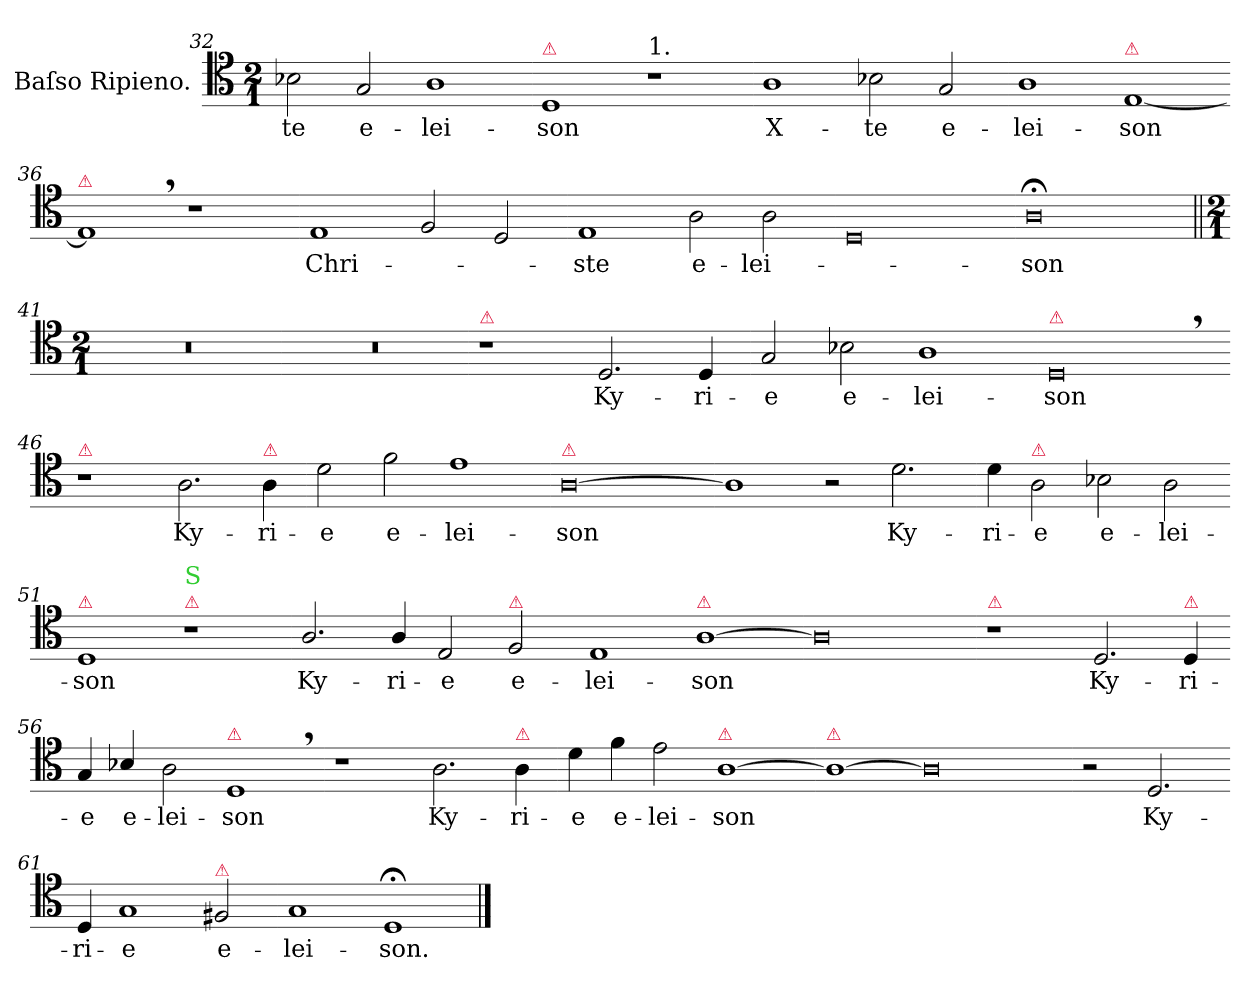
**kern	**text
*part1	*part1
*staff1	*staff1
*I"Baſso Ripieno.	*
*clefC4	*
*k[]	*
*M2/1	*
=32	=32
2B-X\	-te
2G/	e-
1A	-lei-
=33-	=33-
!LO:TX:a:color=crimson:t=⚠	!
1D	-son
!LO:TX:a:t=1.	!
1r	.
=34-	=34-
!	!LO:LY:i
1A	X-
!	!LO:LY:i
2B-X\	-te
!	!LO:LY:i
2G/	e-
=35-	=35-
!	!LO:LY:i
1A	-lei-
!LO:TX:a:color=crimson:t=⚠	!
!	!LO:LY:i
[1E	-son
=36-	=36-
!LO:TX:a:color=crimson:t=⚠	!
1E,<]	.
1r	.
=37-	=37-
1E	Chri-
2F/	.
2D/	.
=38-	=38-
1E	-ste
2A\	e-
2A\	-lei-
=39-	=39-
0D	.
=40-	=40-
0A;<	-son
=41||	=41||
*M2/1	*
0r	.
=42-	=42-
0r	.
=43-	=43-
!LO:TX:a:color=crimson:t=⚠	!
1r	.
2.D/	Ky-
4D/	-ri-
=44-	=44-
2G/	-e
2B-X\	e-
1A	-lei-
=45-	=45-
!LO:TX:a:color=crimson:t=⚠	!
0D,<	-son
=46-	=46-
!LO:TX:a:color=crimson:t=⚠	!
1r	.
!	!LO:LY:i
2.A\	Ky-
!LO:TX:a:color=crimson:t=⚠	!
!	!LO:LY:i
4A\	-ri-
=47-	=47-
!	!LO:LY:i
2d\	-e
!	!LO:LY:i
2f\	e-
!	!LO:LY:i
1e	-lei-
=48-	=48-
!LO:TX:a:color=crimson:t=⚠	!
!	!LO:LY:i
[0A	-son
=49-	=49-
1A]	.
2r	.
2.d\	Ky-
=50-	=50-
4d\	-ri-
!LO:TX:a:color=crimson:t=⚠	!
2A\	-e
2B-X\	e-
2A\	-lei-
=51-	=51-
!LO:TX:a:color=crimson:t=⚠	!
1D	-son
!LO:TX:a:color=crimson:t=⚠	!
!LO:TX:a:color=limegreen:t=S	!
1r	.
=52-	=52-
2.A/	Ky-
4A/	-ri-
2E/	-e
!LO:TX:a:color=crimson:t=⚠	!
2F/	e-
=53-	=53-
1E	-lei-
!LO:TX:a:color=crimson:t=⚠	!
[1A	-son
=54-	=54-
0A]	.
=55-	=55-
!LO:TX:a:color=crimson:t=⚠	!
1r	.
!	!LO:LY:i
2.D/	Ky-
!LO:TX:a:color=crimson:t=⚠	!
!	!LO:LY:i
4D/	-ri-
=56-	=56-
!	!LO:LY:i
4G/	-e
!	!LO:LY:i
4B-X/	e-
!	!LO:LY:i
2A\	-lei-
!LO:TX:a:color=crimson:t=⚠	!
!	!LO:LY:i
1D,<	-son
=57-	=57-
1r	.
2.A\	Ky-
!LO:TX:a:color=crimson:t=⚠	!
4A\	-ri-
=58-	=58-
4d\	-e
4f\	e-
2e\	-lei-
!LO:TX:a:color=crimson:t=⚠	!
[1A	-son
=59-	=59-
!LO:TX:a:color=crimson:t=⚠	!
1A_	.
0A]	.
=60-	=60-
2r	.
2.D/	Ky-
=61-	=61-
4D/	-ri-
1G	-e
!LO:TX:a:color=crimson:t=⚠	!
2F#X/	e-
=62-	=62-
1G	-lei-
1D;<	-son.
==	==
*-	*-
